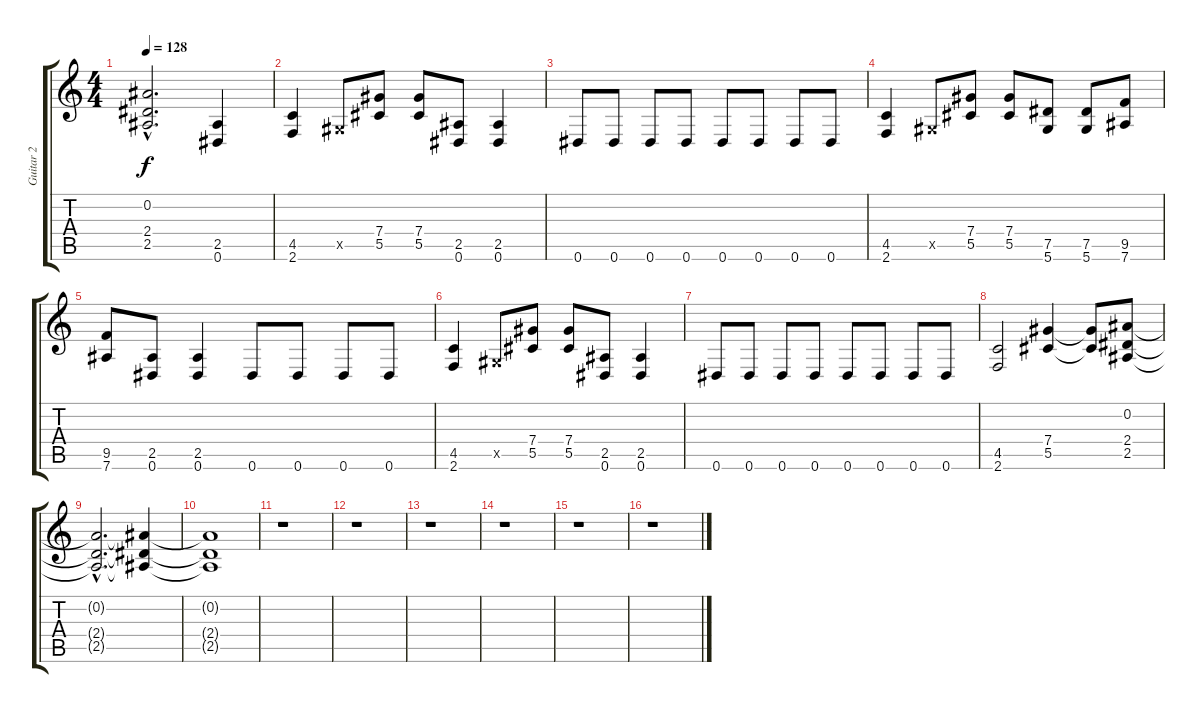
\track ("Guitar 2" "Guitar 2") {instrument distortionguitar}
\staff {score tabs}
\tuning (Eb4 Bb3 Gb3 Db3 Ab2 Eb2) {hide}
\ts (4 4)
\tempo 128
\clef g2
\ks c
(0.2{hac t} 2.4{hac t} 2.5{hac t}).2{d dy f} (2.5 0.6).4 |
(4.5 2.6).4 0.5{x}.8 (7.4 5.5).8 (7.4 5.5).8 (2.5 0.6).8 (2.5 0.6).4 |
0.6.8 0.6.8 0.6.8 0.6.8 0.6.8 0.6.8 0.6.8 0.6.8 |
(4.5 2.6).4 0.5{x}.8 (7.4 5.5).8 (7.4 5.5).8 (7.5 5.6).8 (7.5 5.6).8 (9.5 7.6).8 |
(9.5 7.6).8 (2.5 0.6).8 (2.5 0.6).4 0.6.8 0.6.8 0.6.8 0.6.8 |
(4.5 2.6).4 0.5{x}.8 (7.4 5.5).8 (7.4 5.5).8 (2.5 0.6).8 (2.5 0.6).4 |
0.6.8 0.6.8 0.6.8 0.6.8 0.6.8 0.6.8 0.6.8 0.6.8 |
(4.5 2.6).2 (7.4 5.5).4 (7.4{t} 5.5{t}).8 (0.2 2.4 2.5).8 |
(0.2{hac t} 2.4{hac t} 2.5{hac t}).2{d} (0.2{t} 2.4{t} 2.5{t}).4 |
(0.2{t} 2.4{t} 2.5{t}).1 |
r.1 |
r.1 |
r.1 |
r.1 |
r.1 |
r.1
